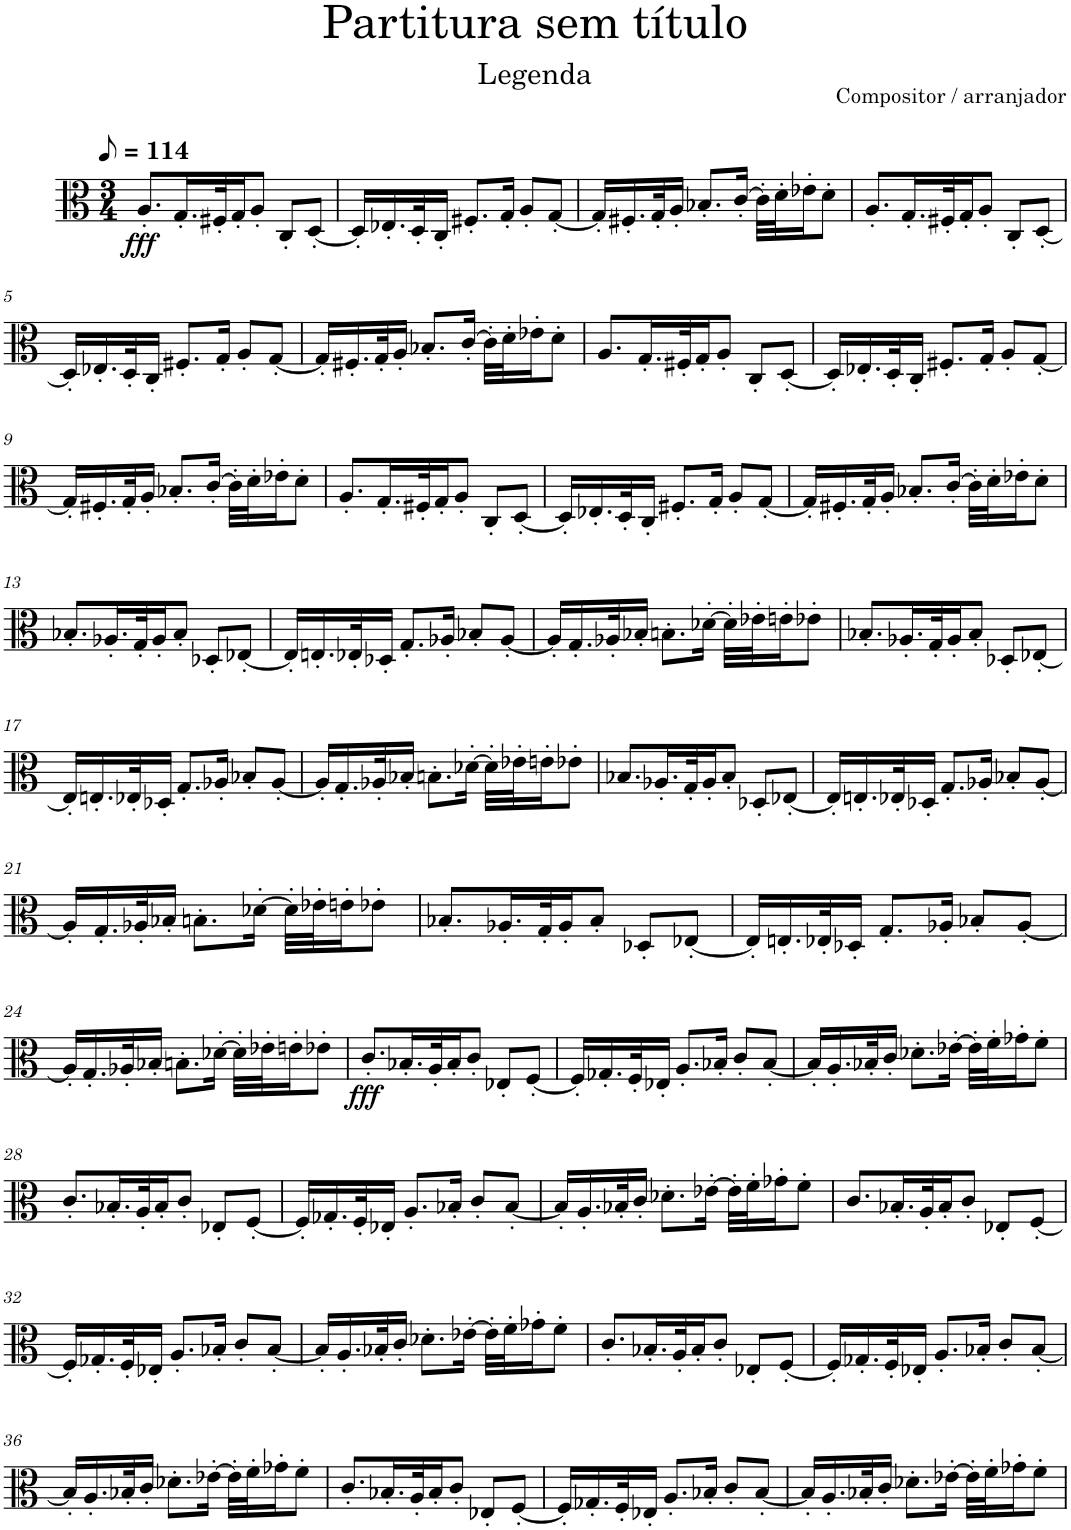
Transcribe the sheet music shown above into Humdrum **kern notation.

**kern	**dynam
*part1	*part1
*staff1	*staff1
*I"Viola	*
*I'Vla.	*
*clefC3	*
*k[]	*
*M3/4	*
*MM57	*
=1	=1
!	!LO:DY:b
8.A'/L	fff
16.G'/L	.
32F#X'/K	.
16G'/J	.
8A'/J	.
8C'/L	.
[8D'/J	.
=2	=2
16D'/LL]	.
16.E-X'/	.
32D'/K	.
16C'/JJ	.
8.F#X'/L	.
16G'/Jk	.
8A'/L	.
[8G'/J	.
=3	=3
16G'/LL]	.
16.F#X'/	.
32G'/K	.
16A'/JJ	.
8.B-X'/L	.
[16c'/Jk	.
32c'\LLL]	.
32d'\J	.
16e-X'\J	.
8d'\J	.
=4	=4
8.A'/L	.
16.G'/L	.
32F#X'/K	.
16G'/J	.
8A'/J	.
8C'/L	.
[8D'/J	.
!!LO:LB:g=z
=5	=5
16D'/LL]	.
16.E-X'/	.
32D'/K	.
16C'/JJ	.
8.F#X'/L	.
16G'/Jk	.
8A'/L	.
[8G'/J	.
=6	=6
16G'/LL]	.
16.F#X'/	.
32G'/K	.
16A'/JJ	.
8.B-X'/L	.
[16c'/Jk	.
32c'\LLL]	.
32d'\J	.
16e-X'\J	.
8d'\J	.
=7	=7
8.A/L	.
16.G'/L	.
32F#X'/K	.
16G'/J	.
8A'/J	.
8C'/L	.
[8D'/J	.
=8	=8
16D'/LL]	.
16.E-X'/	.
32D'/K	.
16C'/JJ	.
8.F#X'/L	.
16G'/Jk	.
8A'/L	.
[8G'/J	.
!!LO:LB:g=z
=9	=9
16G'/LL]	.
16.F#X'/	.
32G'/K	.
16A'/JJ	.
8.B-X'/L	.
[16c'/Jk	.
32c'\LLL]	.
32d'\J	.
16e-X'\J	.
8d'\J	.
=10	=10
8.A'/L	.
16.G'/L	.
32F#X'/K	.
16G'/J	.
8A'/J	.
8C'/L	.
[8D'/J	.
=11	=11
16D'/LL]	.
16.E-X'/	.
32D'/K	.
16C'/JJ	.
8.F#X'/L	.
16G'/Jk	.
8A'/L	.
[8G'/J	.
=12	=12
16G'/LL]	.
16.F#X'/	.
32G'/K	.
16A'/JJ	.
8.B-X'/L	.
[16c'/Jk	.
32c'\LLL]	.
32d'\J	.
16e-X'\J	.
8d'\J	.
!!LO:LB:g=z
=13	=13
8.B-X'/L	.
16.A-X'/L	.
32G'/K	.
16A-'/J	.
8B-'/J	.
8D-X'/L	.
[8E-X'/J	.
=14	=14
16E-'/LL]	.
16.En'/	.
32E-X'/K	.
16D-X'/JJ	.
8.G'/L	.
16A-X'/Jk	.
8B-X'/L	.
[8A-'/J	.
=15	=15
16A-'/LL]	.
16.G'/	.
32A-X'/K	.
16B-X'/JJ	.
8.Bn'\L	.
[16d-X'\Jk	.
32d-'\LLL]	.
32e-X'\J	.
16en'\J	.
8e-X'\J	.
=16	=16
8.B-X'/L	.
16.A-X'/L	.
32G'/K	.
16A-'/J	.
8B-'/J	.
8D-X'/L	.
[8E-X'/J	.
!!LO:LB:g=z
=17	=17
16E-'/LL]	.
16.En'/	.
32E-X'/K	.
16D-X'/JJ	.
8.G'/L	.
16A-X'/Jk	.
8B-X'/L	.
[8A-'/J	.
=18	=18
16A-'/LL]	.
16.G'/	.
32A-X'/K	.
16B-X'/JJ	.
8.Bn'\L	.
[16d-X'\Jk	.
32d-'\LLL]	.
32e-X'\J	.
16en'\J	.
8e-X'\J	.
=19	=19
8.B-X/L	.
16.A-X'/L	.
32G'/K	.
16A-'/J	.
8B-'/J	.
8D-X'/L	.
[8E-X'/J	.
=20	=20
16E-'/LL]	.
16.En'/	.
32E-X'/K	.
16D-X'/JJ	.
8.G'/L	.
16A-X'/Jk	.
8B-X'/L	.
[8A-'/J	.
!!LO:LB:g=z
=21	=21
16A-'/LL]	.
16.G'/	.
32A-X'/K	.
16B-X'/JJ	.
8.Bn'\L	.
[16d-X'\Jk	.
32d-'\LLL]	.
32e-X'\J	.
16en'\J	.
8e-X'\J	.
=22	=22
8.B-X'/L	.
16.A-X'/L	.
32G'/K	.
16A-'/J	.
8B-'/J	.
8D-X'/L	.
[8E-X'/J	.
=23	=23
16E-'/LL]	.
16.En'/	.
32E-X'/K	.
16D-X'/JJ	.
8.G'/L	.
16A-X'/Jk	.
8B-X'/L	.
[8A-'/J	.
!!LO:LB:g=z
=24	=24
16A-'/LL]	.
16.G'/	.
32A-X'/K	.
16B-X'/JJ	.
8.Bn'\L	.
[16d-X'\Jk	.
32d-'\LLL]	.
32e-X'\J	.
16en'\J	.
8e-X'\J	.
=25	=25
!	!LO:DY:b
8.c'/L	fff
16.B-X'/L	.
32A'/K	.
16B-'/J	.
8c'/J	.
8E-X'/L	.
[8F'/J	.
=26	=26
16F'/LL]	.
16.G-X'/	.
32F'/K	.
16E-X'/JJ	.
8.A'/L	.
16B-X'/Jk	.
8c'/L	.
[8B-'/J	.
=27	=27
16B-'/LL]	.
16.A'/	.
32B-X'/K	.
16c'/JJ	.
8.d-X'\L	.
[16e-X'\Jk	.
32e-'\LLL]	.
32f'\J	.
16g-X'\J	.
8f'\J	.
!!LO:LB:g=z
=28	=28
8.c'/L	.
16.B-X'/L	.
32A'/K	.
16B-'/J	.
8c'/J	.
8E-X'/L	.
[8F'/J	.
=29	=29
16F'/LL]	.
16.G-X'/	.
32F'/K	.
16E-X'/JJ	.
8.A'/L	.
16B-X'/Jk	.
8c'/L	.
[8B-'/J	.
=30	=30
16B-'/LL]	.
16.A'/	.
32B-X'/K	.
16c'/JJ	.
8.d-X'\L	.
[16e-X'\Jk	.
32e-'\LLL]	.
32f'\J	.
16g-X'\J	.
8f'\J	.
=31	=31
8.c/L	.
16.B-X'/L	.
32A'/K	.
16B-'/J	.
8c'/J	.
8E-X'/L	.
[8F'/J	.
!!LO:LB:g=z
=32	=32
16F'/LL]	.
16.G-X'/	.
32F'/K	.
16E-X'/JJ	.
8.A'/L	.
16B-X'/Jk	.
8c'/L	.
[8B-'/J	.
=33	=33
16B-'/LL]	.
16.A'/	.
32B-X'/K	.
16c'/JJ	.
8.d-X'\L	.
[16e-X'\Jk	.
32e-'\LLL]	.
32f'\J	.
16g-X'\J	.
8f'\J	.
=34	=34
8.c'/L	.
16.B-X'/L	.
32A'/K	.
16B-'/J	.
8c'/J	.
8E-X'/L	.
[8F'/J	.
=35	=35
16F'/LL]	.
16.G-X'/	.
32F'/K	.
16E-X'/JJ	.
8.A'/L	.
16B-X'/Jk	.
8c'/L	.
[8B-'/J	.
!!LO:LB:g=z
=36	=36
16B-'/LL]	.
16.A'/	.
32B-X'/K	.
16c'/JJ	.
8.d-X'\L	.
[16e-X'\Jk	.
32e-'\LLL]	.
32f'\J	.
16g-X'\J	.
8f'\J	.
=37	=37
8.c'/L	.
16.B-X'/L	.
32A'/K	.
16B-'/J	.
8c'/J	.
8E-X'/L	.
[8F'/J	.
=38	=38
16F'/LL]	.
16.G-X'/	.
32F'/K	.
16E-X'/JJ	.
8.A'/L	.
16B-X'/Jk	.
8c'/L	.
[8B-'/J	.
=39	=39
16B-'/LL]	.
16.A'/	.
32B-X'/K	.
16c'/JJ	.
8.d-X'\L	.
[16e-X'\Jk	.
32e-'\LLL]	.
32f'\J	.
16g-X'\J	.
8f'\J	.
=	=
*-	*-
